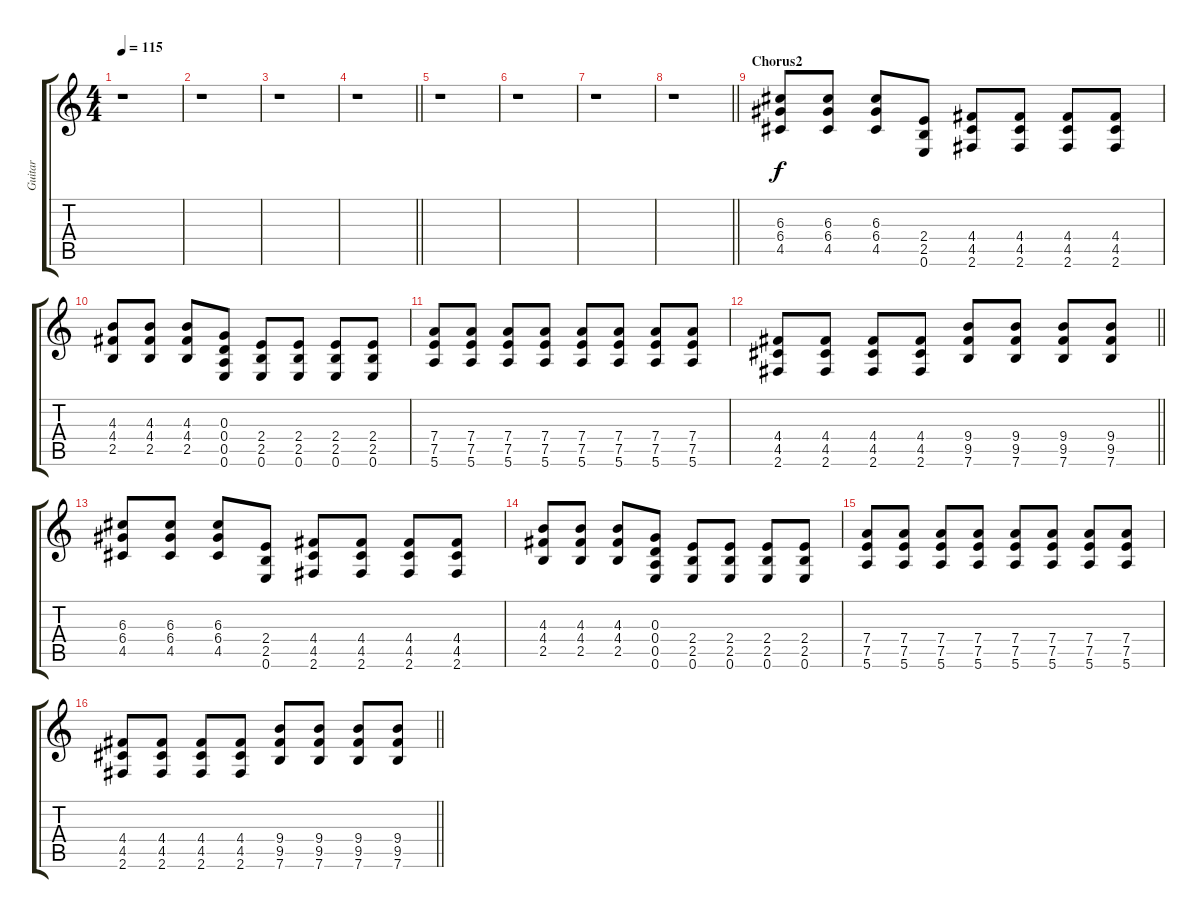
\track ("Guitar" "Guitar") {instrument distortionguitar}
\staff {score tabs}
\tuning (E4 B3 G3 D3 A2 E2) {hide}
\ts (4 4)
\tempo 115
\clef g2
\ks c
r.1{dy f} |
r.1 |
r.1 |
\barLineRight lightlight
r.1 |
r.1 |
r.1 |
r.1 |
\barLineRight lightlight
r.1 |
\section ("" "Chorus2")
(6.3 6.4 4.5).8 (6.3 6.4 4.5).8 (6.3 6.4 4.5).8 (2.4 2.5 0.6).8 (4.4 4.5 2.6).8 (4.4 4.5 2.6).8 (4.4 4.5 2.6).8 (4.4 4.5 2.6).8 |
(4.3 4.4 2.5).8 (4.3 4.4 2.5).8 (4.3 4.4 2.5).8 (0.3 0.4 0.5 0.6).8 (2.4 2.5 0.6).8 (2.4 2.5 0.6).8 (2.4 2.5 0.6).8 (2.4 2.5 0.6).8 |
(7.4 7.5 5.6).8 (7.4 7.5 5.6).8 (7.4 7.5 5.6).8 (7.4 7.5 5.6).8 (7.4 7.5 5.6).8 (7.4 7.5 5.6).8 (7.4 7.5 5.6).8 (7.4 7.5 5.6).8 |
\barLineRight lightlight
(4.4 4.5 2.6).8 (4.4 4.5 2.6).8 (4.4 4.5 2.6).8 (4.4 4.5 2.6).8 (9.4 9.5 7.6).8 (9.4 9.5 7.6).8 (9.4 9.5 7.6).8 (9.4 9.5 7.6).8 |
(6.3 6.4 4.5).8 (6.3 6.4 4.5).8 (6.3 6.4 4.5).8 (2.4 2.5 0.6).8 (4.4 4.5 2.6).8 (4.4 4.5 2.6).8 (4.4 4.5 2.6).8 (4.4 4.5 2.6).8 |
(4.3 4.4 2.5).8 (4.3 4.4 2.5).8 (4.3 4.4 2.5).8 (0.3 0.4 0.5 0.6).8 (2.4 2.5 0.6).8 (2.4 2.5 0.6).8 (2.4 2.5 0.6).8 (2.4 2.5 0.6).8 |
(7.4 7.5 5.6).8 (7.4 7.5 5.6).8 (7.4 7.5 5.6).8 (7.4 7.5 5.6).8 (7.4 7.5 5.6).8 (7.4 7.5 5.6).8 (7.4 7.5 5.6).8 (7.4 7.5 5.6).8 |
\barLineRight lightlight
(4.4 4.5 2.6).8 (4.4 4.5 2.6).8 (4.4 4.5 2.6).8 (4.4 4.5 2.6).8 (9.4 9.5 7.6).8 (9.4 9.5 7.6).8 (9.4 9.5 7.6).8 (9.4 9.5 7.6).8
